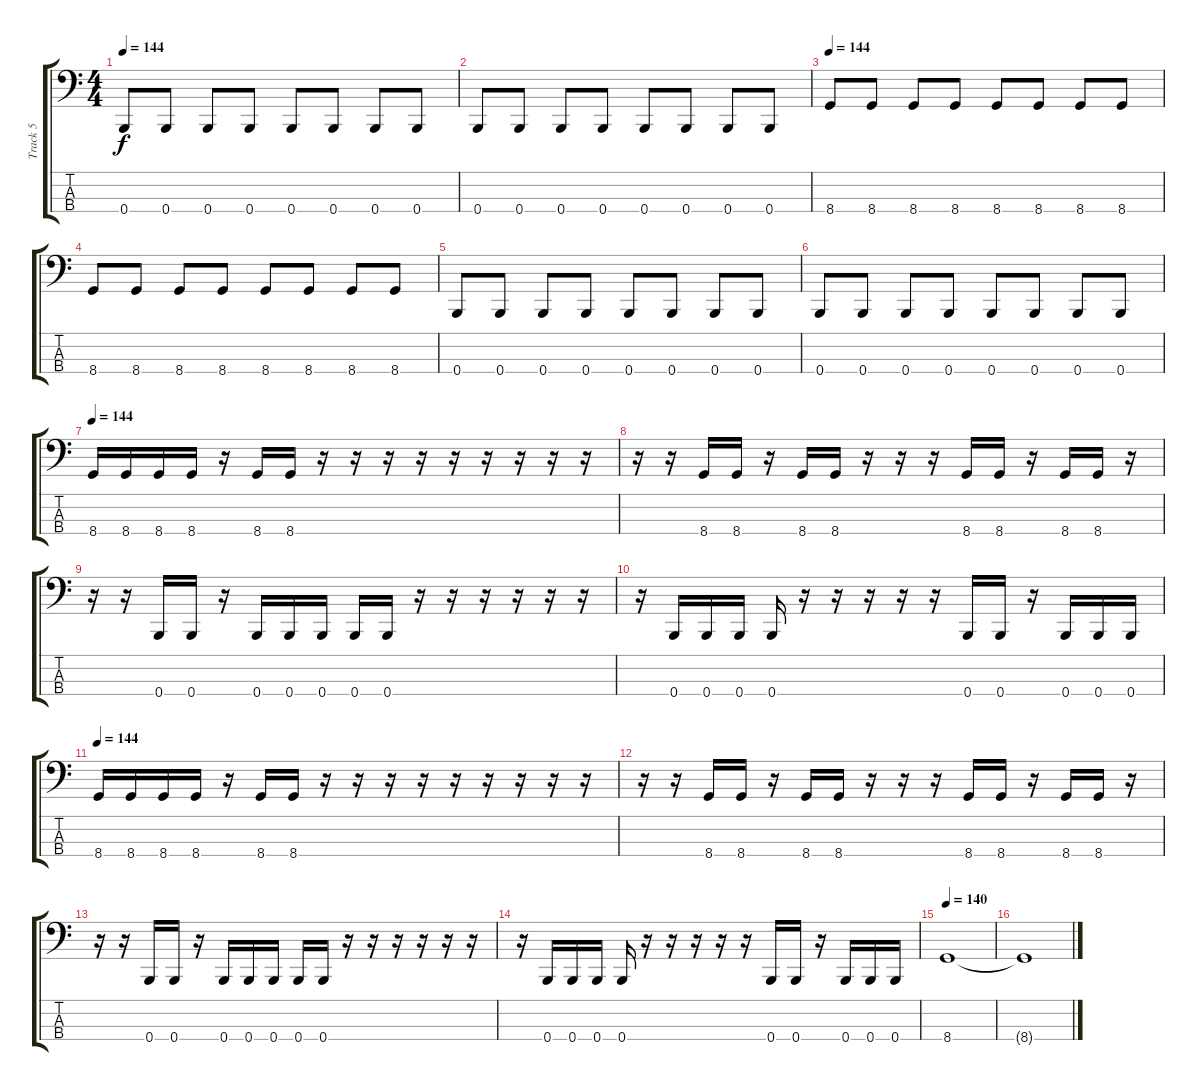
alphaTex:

\track ("Track 5" "Track 5") {instrument electricbasspick}
\staff {score tabs}
\tuning (E2 B1 Gb1 B0) {hide}
\ts (4 4)
\tempo 144
\clef f4
\ks c
0.4.8{dy f} 0.4.8 0.4.8 0.4.8 0.4.8 0.4.8 0.4.8 0.4.8 |
0.4.8 0.4.8 0.4.8 0.4.8 0.4.8 0.4.8 0.4.8 0.4.8 |
\tempo 140
\tempo 144
8.4.8 8.4.8 8.4.8 8.4.8 8.4.8 8.4.8 8.4.8 8.4.8 |
8.4.8 8.4.8 8.4.8 8.4.8 8.4.8 8.4.8 8.4.8 8.4.8 |
0.4.8 0.4.8 0.4.8 0.4.8 0.4.8 0.4.8 0.4.8 0.4.8 |
0.4.8 0.4.8 0.4.8 0.4.8 0.4.8 0.4.8 0.4.8 0.4.8 |
\tempo 140
\tempo 144
8.4.16 8.4.16 8.4.16 8.4.16 r.16 8.4.16 8.4.16 r.16 r.16 r.16 r.16 r.16 r.16 r.16 r.16 r.16 |
r.16 r.16 8.4.16 8.4.16 r.16 8.4.16 8.4.16 r.16 r.16 r.16 8.4.16 8.4.16 r.16 8.4.16 8.4.16 r.16 |
r.16 r.16 0.4.16 0.4.16 r.16 0.4.16 0.4.16 0.4.16 0.4.16 0.4.16 r.16 r.16 r.16 r.16 r.16 r.16 |
r.16 0.4.16 0.4.16 0.4.16 0.4.16 r.16 r.16 r.16 r.16 r.16 0.4.16 0.4.16 r.16 0.4.16 0.4.16 0.4.16 |
\tempo 140
\tempo 144
8.4.16 8.4.16 8.4.16 8.4.16 r.16 8.4.16 8.4.16 r.16 r.16 r.16 r.16 r.16 r.16 r.16 r.16 r.16 |
r.16 r.16 8.4.16 8.4.16 r.16 8.4.16 8.4.16 r.16 r.16 r.16 8.4.16 8.4.16 r.16 8.4.16 8.4.16 r.16 |
r.16 r.16 0.4.16 0.4.16 r.16 0.4.16 0.4.16 0.4.16 0.4.16 0.4.16 r.16 r.16 r.16 r.16 r.16 r.16 |
r.16 0.4.16 0.4.16 0.4.16 0.4.16 r.16 r.16 r.16 r.16 r.16 0.4.16 0.4.16 r.16 0.4.16 0.4.16 0.4.16 |
\tempo 140
8.4.1 |
8.4{t}.1
